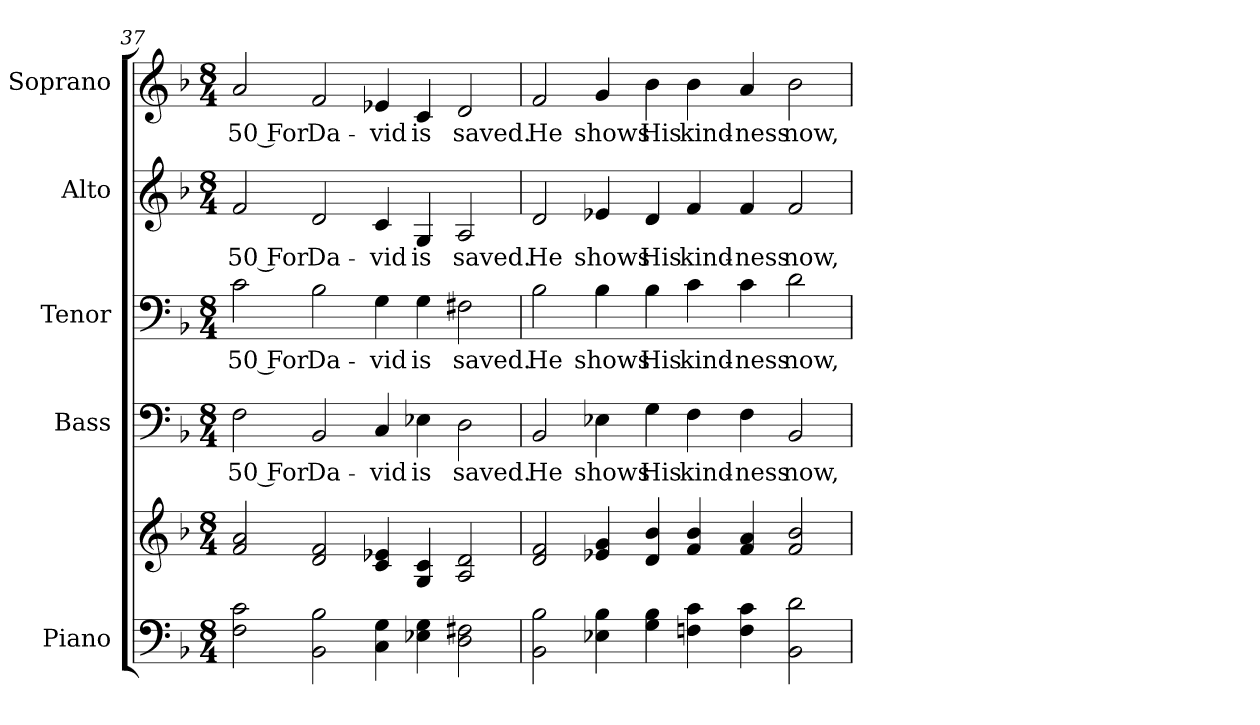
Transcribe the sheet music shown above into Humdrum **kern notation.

**kern	**kern	**kern	**text	**kern	**text	**kern	**text	**kern	**text
*part5	*part5	*part4	*part4	*part3	*part3	*part2	*part2	*part1	*part1
*staff6	*staff5	*staff4	*staff4	*staff3	*staff3	*staff2	*staff2	*staff1	*staff1
*I"Piano	*	*I"Bass	*	*I"Tenor	*	*I"Alto	*	*I"Soprano	*
*I'Pno.	*	*I'B.	*	*I'T.	*	*I'A.	*	*I'S.	*
!!LO:PB:g=z
*clefF4	*clefG2	*clefF4	*	*clefF4	*	*clefG2	*	*clefG2	*
*k[b-]	*k[b-]	*k[b-]	*	*k[b-]	*	*k[b-]	*	*k[b-]	*
*d:	*d:	*d:	*	*d:	*	*d:	*	*d:	*
*M8/4	*M8/4	*M8/4	*	*M8/4	*	*M8/4	*	*M8/4	*
=37	=37	=37	=37	=37	=37	=37	=37	=37	=37
!	!	!	!LO:LY:b:color=#000000	!	!	!	!	!	!
!	!	!	!	!	!LO:LY:b:color=#000000	!	!	!	!
!	!	!	!	!	!	!	!LO:LY:b:color=#000000	!	!
!	!	!	!	!	!	!	!	!	!LO:LY:b:color=#000000
2Fi\ 2ci	2fi/ 2ai	2Fi\	50 For	2ci\	50 For	2fi/	50 For	2ai/	50 For
!	!	!	!LO:LY:b:color=#000000	!	!	!	!	!	!
!	!	!	!	!	!LO:LY:b:color=#000000	!	!	!	!
!	!	!	!	!	!	!	!LO:LY:b:color=#000000	!	!
!	!	!	!	!	!	!	!	!	!LO:LY:b:color=#000000
2BB-i\ 2B-i	2di/ 2fi	2BB-i/	Da-	2B-i\	Da-	2di/	Da-	2fi/	Da-
!	!	!	!LO:LY:b:color=#000000	!	!	!	!	!	!
!	!	!	!	!	!LO:LY:b:color=#000000	!	!	!	!
!	!	!	!	!	!	!	!LO:LY:b:color=#000000	!	!
!	!	!	!	!	!	!	!	!	!LO:LY:b:color=#000000
4Ci\ 4Gi	4ci/ 4e-Xi	4Ci/	-vid	4Gi\	-vid	4ci/	-vid	4e-Xi/	-vid
!	!	!	!LO:LY:b:color=#000000	!	!	!	!	!	!
!	!	!	!	!	!LO:LY:b:color=#000000	!	!	!	!
!	!	!	!	!	!	!	!LO:LY:b:color=#000000	!	!
!	!	!	!	!	!	!	!	!	!LO:LY:b:color=#000000
4E-Xi\ 4Gi	4Gi/ 4ci	4E-Xi\	is	4Gi\	is	4Gi/	is	4ci/	is
!	!	!	!LO:LY:b:color=#000000	!	!	!	!	!	!
!	!	!	!	!	!LO:LY:b:color=#000000	!	!	!	!
!	!	!	!	!	!	!	!LO:LY:b:color=#000000	!	!
!	!	!	!	!	!	!	!	!	!LO:LY:b:color=#000000
2Di\ 2F#Xi	2Ai/ 2di	2Di\	saved.	2F#Xi\	saved.	2Ai/	saved.	2di/	saved.
=38	=38	=38	=38	=38	=38	=38	=38	=38	=38
!	!	!	!LO:LY:b:color=#000000	!	!	!	!	!	!
!	!	!	!	!	!LO:LY:b:color=#000000	!	!	!	!
!	!	!	!	!	!	!	!LO:LY:b:color=#000000	!	!
!	!	!	!	!	!	!	!	!	!LO:LY:b:color=#000000
2BB-i\ 2B-i	2di/ 2fi	2BB-i/	He	2B-i\	He	2di/	He	2fi/	He
!	!	!	!LO:LY:b:color=#000000	!	!	!	!	!	!
!	!	!	!	!	!LO:LY:b:color=#000000	!	!	!	!
!	!	!	!	!	!	!	!LO:LY:b:color=#000000	!	!
!	!	!	!	!	!	!	!	!	!LO:LY:b:color=#000000
4E-Xi\ 4B-i	4e-Xi/ 4gi	4E-Xi\	shows	4B-i\	shows	4e-Xi/	shows	4gi/	shows
!	!	!	!LO:LY:b:color=#000000	!	!	!	!	!	!
!	!	!	!	!	!LO:LY:b:color=#000000	!	!	!	!
!	!	!	!	!	!	!	!LO:LY:b:color=#000000	!	!
!	!	!	!	!	!	!	!	!	!LO:LY:b:color=#000000
4Gi\ 4B-i	4di/ 4b-i	4Gi\	His	4B-i\	His	4di/	His	4b-i\	His
!	!	!	!LO:LY:b:color=#000000	!	!	!	!	!	!
!	!	!	!	!	!LO:LY:b:color=#000000	!	!	!	!
!	!	!	!	!	!	!	!LO:LY:b:color=#000000	!	!
!	!	!	!	!	!	!	!	!	!LO:LY:b:color=#000000
4Fni\ 4ci	4fi/ 4b-i	4Fi\	kind-	4ci\	kind-	4fi/	kind-	4b-i\	kind-
!	!	!	!LO:LY:b:color=#000000	!	!	!	!	!	!
!	!	!	!	!	!LO:LY:b:color=#000000	!	!	!	!
!	!	!	!	!	!	!	!LO:LY:b:color=#000000	!	!
!	!	!	!	!	!	!	!	!	!LO:LY:b:color=#000000
4Fi\ 4ci	4fi/ 4ai	4Fi\	-ness	4ci\	-ness	4fi/	-ness	4ai/	-ness
!	!	!	!LO:LY:b:color=#000000	!	!	!	!	!	!
!	!	!	!	!	!LO:LY:b:color=#000000	!	!	!	!
!	!	!	!	!	!	!	!LO:LY:b:color=#000000	!	!
!	!	!	!	!	!	!	!	!	!LO:LY:b:color=#000000
2BB-i\ 2di	2fi/ 2b-i	2BB-i/	now,	2di\	now,	2fi/	now,	2b-i\	now,
=	=	=	=	=	=	=	=	=	=
*-	*-	*-	*-	*-	*-	*-	*-	*-	*-
